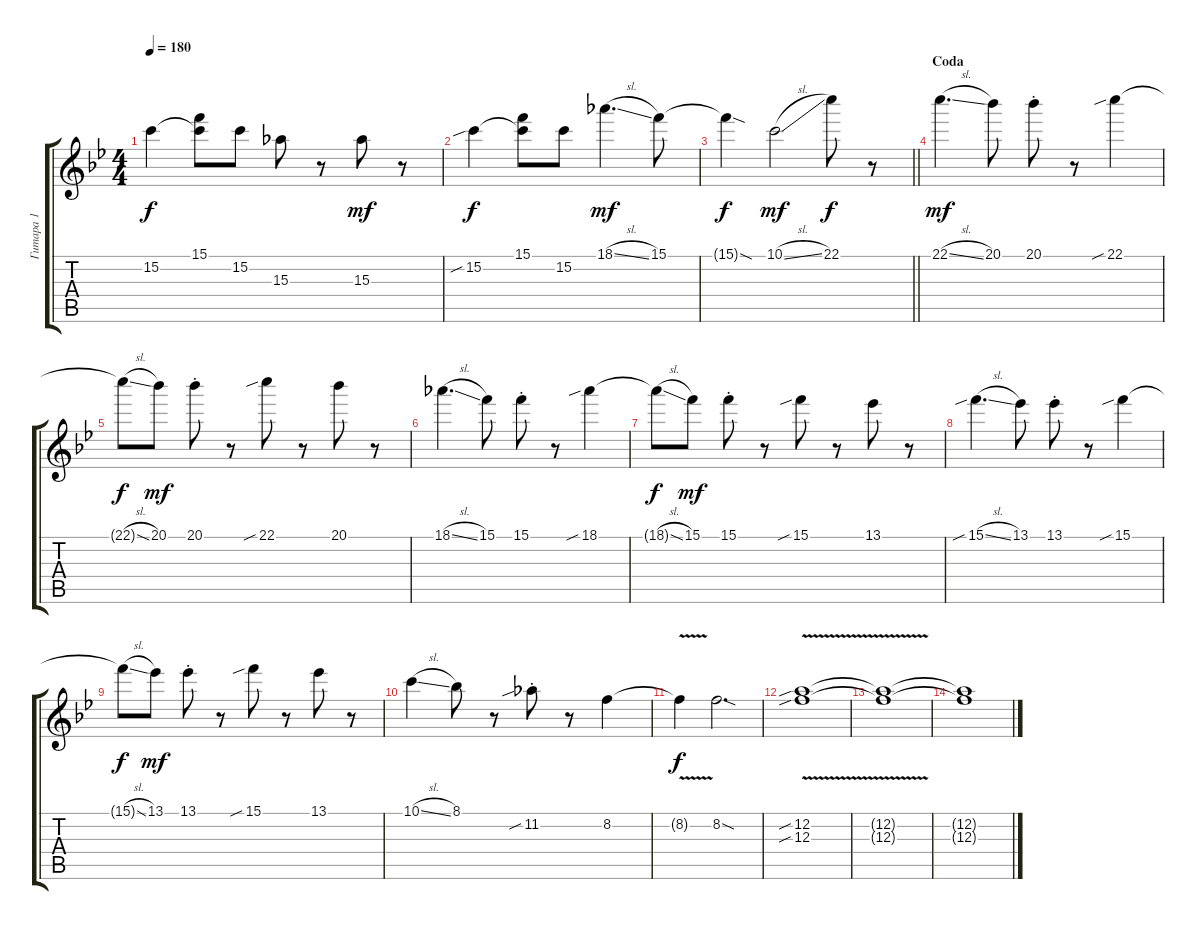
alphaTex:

\track ("Гитара 1" "Гитара 1") {instrument distortionguitar}
\staff {score tabs}
\tuning (D4 A3 F3 C3 G2 D2) {hide}
\ts (4 4)
\tempo 180
\clef g2
\ks gminor
15.2.4{dy f} (15.1 15.2{t}).8 15.2.8 15.3.8 r.8 15.3.8{dy mf} r.8 |
15.2{sib}.4{dy f} (15.1 15.2{t}).8 15.2.8 18.1{sl}.4{d dy mf} 15.1.8 |
\barLineRight lightlight
15.1{sod t}.4{dy f} 10.1{sl}.2{dy mf} 22.1.8{dy f} r.8 |
\section ("" "Coda")
22.1{sl}.4{d dy mf} 20.1.8 20.1{st}.8 r.8 22.1{sib}.4 |
22.1{sl t}.8{dy f} 20.1.8{dy mf} 20.1{st}.8 r.8 22.1{sib}.8 r.8 20.1.8 r.8 |
18.1{sl}.4{d} 15.1.8 15.1{st}.8 r.8 18.1{sib}.4 |
18.1{sl t}.8{dy f} 15.1.8{dy mf} 15.1{st}.8 r.8 15.1{sib}.8 r.8 13.1.8 r.8 |
15.1{sib sl}.4{d} 13.1.8 13.1{st}.8 r.8 15.1{sib}.4 |
15.1{sl t}.8{dy f} 13.1.8{dy mf} 13.1{st}.8 r.8 15.1{sib}.8 r.8 13.1.8 r.8 |
10.1{sl}.4 8.1.8 r.8 11.2{sib st}.8 r.8 8.2.4 |
8.2{v t}.4{dy f} 8.2{sod}.2{d} |
(12.2{v sib} 12.3{v sib}).1 |
(12.2{t} 12.3{t}).1 |
(12.2{t} 12.3{t}).1
